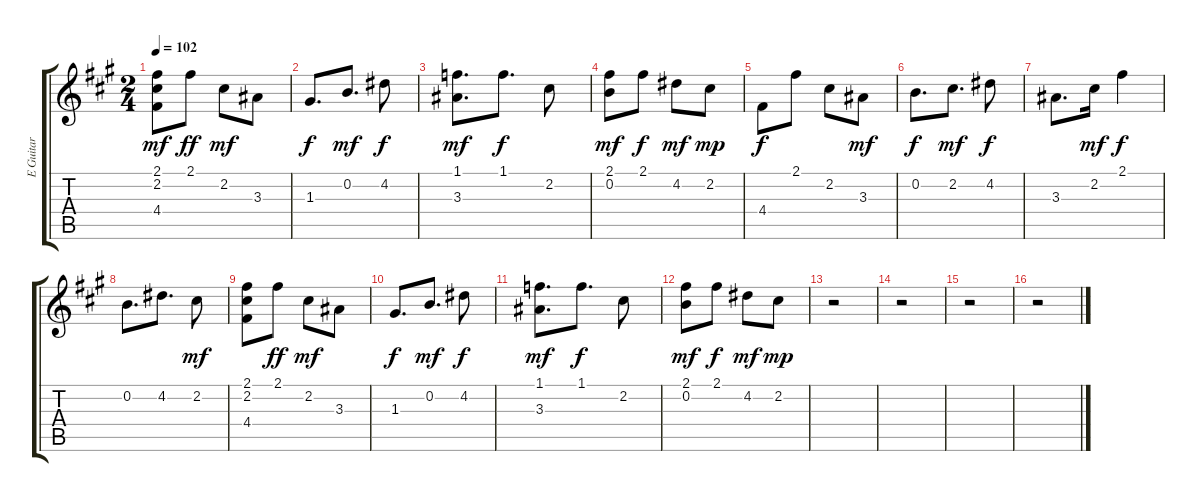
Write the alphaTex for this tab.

\track ("E Guitar" "E Guitar") {instrument electricguitarclean}
\staff {score tabs}
\tuning (E4 B3 G3 D3 A2 E2) {hide}
\ts (2 4)
\tempo 102
\clef g2
\ks a
(2.1 2.2 4.4).8{dy mf} 2.1.8{dy ff} 2.2.8{dy mf} 3.3.8 |
1.3.8{d dy f} 0.2.8{d dy mf} 4.2.8{dy f} |
(1.1 3.3).8{d dy mf} 1.1.8{d dy f} 2.2.8 |
(2.1 0.2).8{dy mf} 2.1.8{dy f} 4.2.8{dy mf} 2.2.8{dy mp} |
4.4.8{dy f} 2.1.8 2.2.8 3.3.8{dy mf} |
0.2.8{d dy f} 2.2.8{d dy mf} 4.2.8{dy f} |
3.3.8{d} 2.2.16{dy mf} 2.1.4{dy f} |
0.2.8{d} 4.2.8{d} 2.2.8{dy mf} |
(2.1 2.2 4.4).8 2.1.8{dy ff} 2.2.8{dy mf} 3.3.8 |
1.3.8{d dy f} 0.2.8{d dy mf} 4.2.8{dy f} |
(1.1 3.3).8{d dy mf} 1.1.8{d dy f} 2.2.8 |
(2.1 0.2).8{dy mf} 2.1.8{dy f} 4.2.8{dy mf} 2.2.8{dy mp} |
r.2 |
r.2 |
r.2 |
r.2
